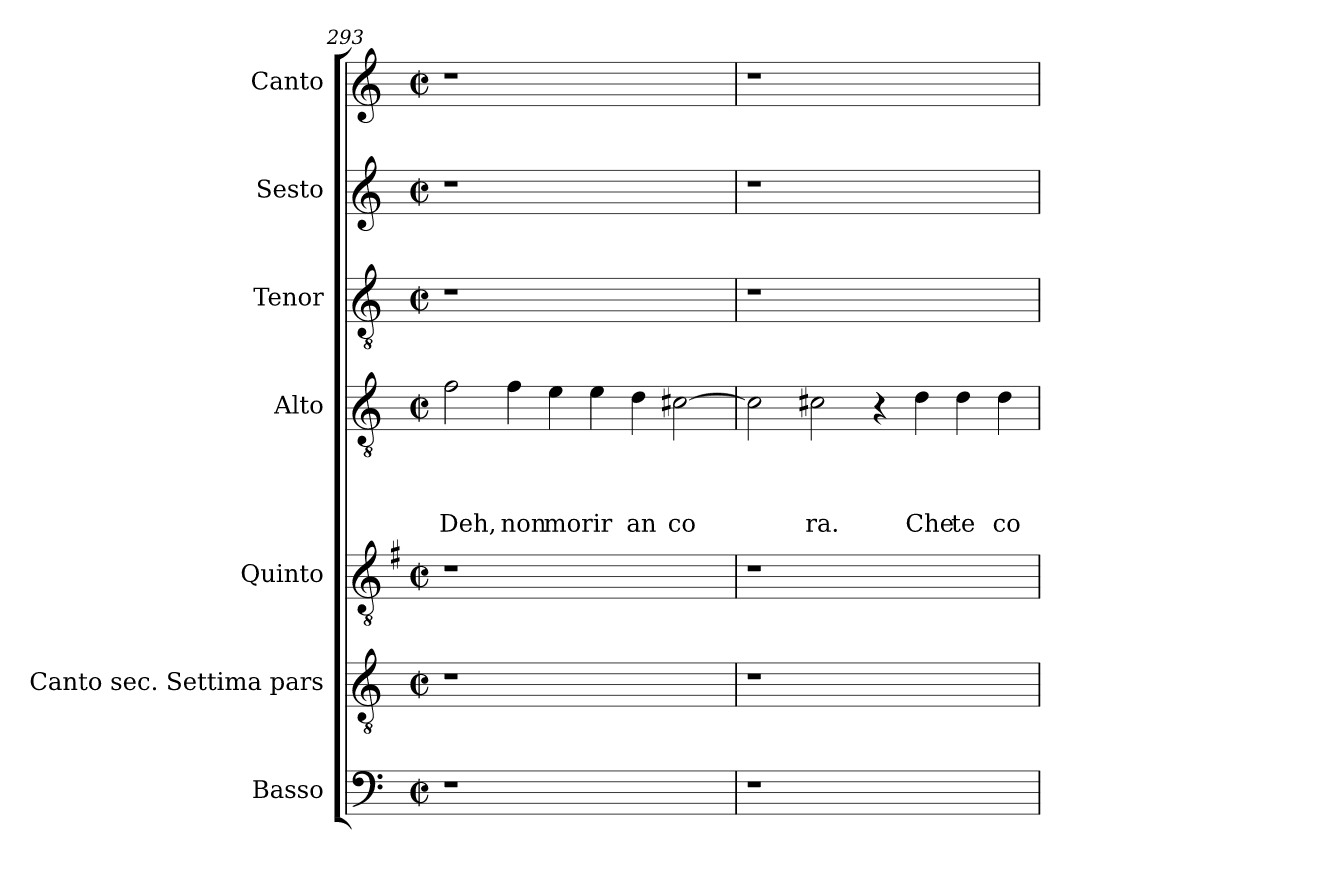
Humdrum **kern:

**kern	**kern	**kern	**kern	**text	**text	**text	**text	**kern	**kern	**kern
*part7	*part6	*part5	*part4	*part4	*part4	*part4	*part4	*part3	*part2	*part1
*staff7	*staff6	*staff5	*staff4	*staff4	*staff4	*staff4	*staff4	*staff3	*staff2	*staff1
*I"Basso	*I"Canto sec. Settima pars	*I"Quinto	*I"Alto	*	*	*	*	*I"Tenor	*I"Sesto	*I"Canto
*	*	*I'Quinto	*I'Alto	*	*	*	*	*I'Tenor	*I'Sesto	*I'Canto
*clefF4	*clefGv2	*clefGv2	*clefGv2	*	*	*	*	*clefGv2	*clefG2	*clefG2
*k[]	*k[]	*k[f#]	*k[]	*	*	*	*	*k[]	*k[]	*k[]
*C:	*C:	*G:	*C:	*	*	*	*	*C:	*C:	*C:
*M2/2	*M2/2	*M2/2	*M2/2	*	*	*	*	*M2/2	*M2/2	*M2/2
*met(c|)	*met(c|)	*met(c|)	*met(c|)	*	*	*	*	*met(c|)	*met(c|)	*met(c|)
=293	=293	=293	=293	=293	=293	=293	=293	=293	=293	=293
!	!	!	!	!	!	!	!LO:LY:b	!	!	!
1r	1r	1r	2f\	.	.	.	Deh,	1r	1r	1r
!	!	!	!	!	!	!	!LO:LY:b	!	!	!
.	.	.	4f\	.	.	.	non	.	.	.
!	!	!	!	!	!	!	!LO:LY:b	!	!	!
.	.	.	4e\	.	.	.	morir	.	.	.
1ryy	1ryy	1ryy	4e\	.	.	.	.	1ryy	1ryy	1ryy
!	!	!	!	!	!	!	!LO:LY:b	!	!	!
.	.	.	4d\	.	.	.	an	.	.	.
!	!	!	!	!	!	!	!LO:LY:b	!	!	!
.	.	.	[>2c#X\	.	.	.	co	.	.	.
=294	=294	=294	=294	=294	=294	=294	=294	=294	=294	=294
1r	1r	1r	2c#\]	.	.	.	.	1r	1r	1r
!	!	!	!	!	!	!	!LO:LY:b	!	!	!
.	.	.	2c#X\	.	.	.	ra.	.	.	.
1ryy	1ryy	1ryy	4r	.	.	.	.	1ryy	1ryy	1ryy
!	!	!	!	!	!	!	!LO:LY:b	!	!	!
.	.	.	4d\	.	.	.	Che	.	.	.
!	!	!	!	!	!	!	!LO:LY:b	!	!	!
.	.	.	4d\	.	.	.	te	.	.	.
!	!	!	!	!	!	!	!LO:LY:b	!	!	!
.	.	.	4d\	.	.	.	co	.	.	.
=	=	=	=	=	=	=	=	=	=	=
*-	*-	*-	*-	*-	*-	*-	*-	*-	*-	*-
